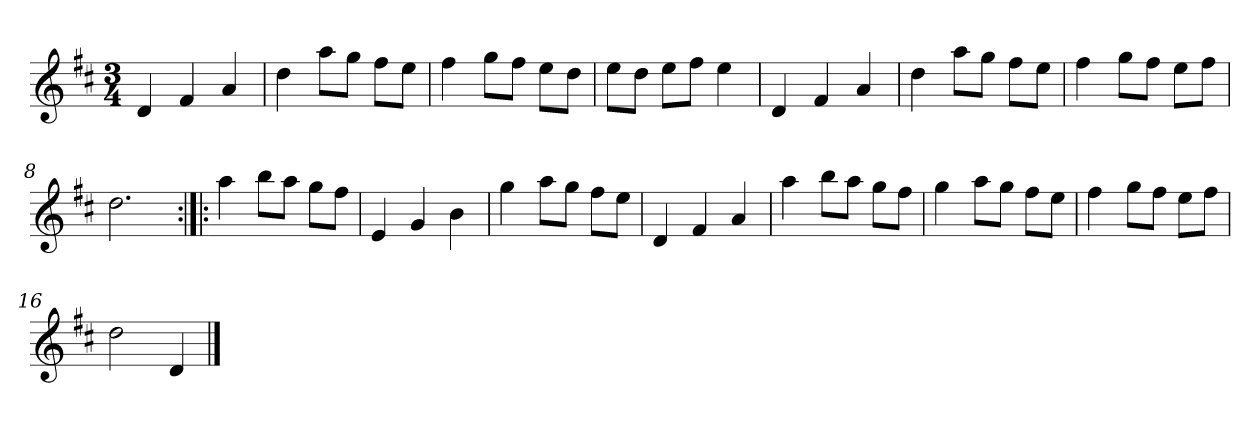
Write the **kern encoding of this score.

**kern
*part1
*staff1
*clefG2
*k[f#c#]
*D:
*M3/4
*MM120
=1
4d
4f#
4a
=2
4dd
8aa\L
8gg\J
8ff#\L
8ee\J
=3
4ff#
8gg\L
8ff#\J
8ee\L
8dd\J
=4
8ee\L
8dd\J
8ee\L
8ff#\J
4ee
=5
4d
4f#
4a
=6
4dd
8aa\L
8gg\J
8ff#\L
8ee\J
=7
4ff#
8gg\L
8ff#\J
8ee\L
8ff#\J
=8
2.dd
=9:|!|:
4aa
8bb\L
8aa\J
8gg\L
8ff#\J
=10
4e
4g
4b
=11
4gg
8aa\L
8gg\J
8ff#\L
8ee\J
=12
4d
4f#
4a
=13
4aa
8bb\L
8aa\J
8gg\L
8ff#\J
=14
4gg
8aa\L
8gg\J
8ff#\L
8ee\J
=15
4ff#
8gg\L
8ff#\J
8ee\L
8ff#\J
=16
2dd
4d
==
*-
